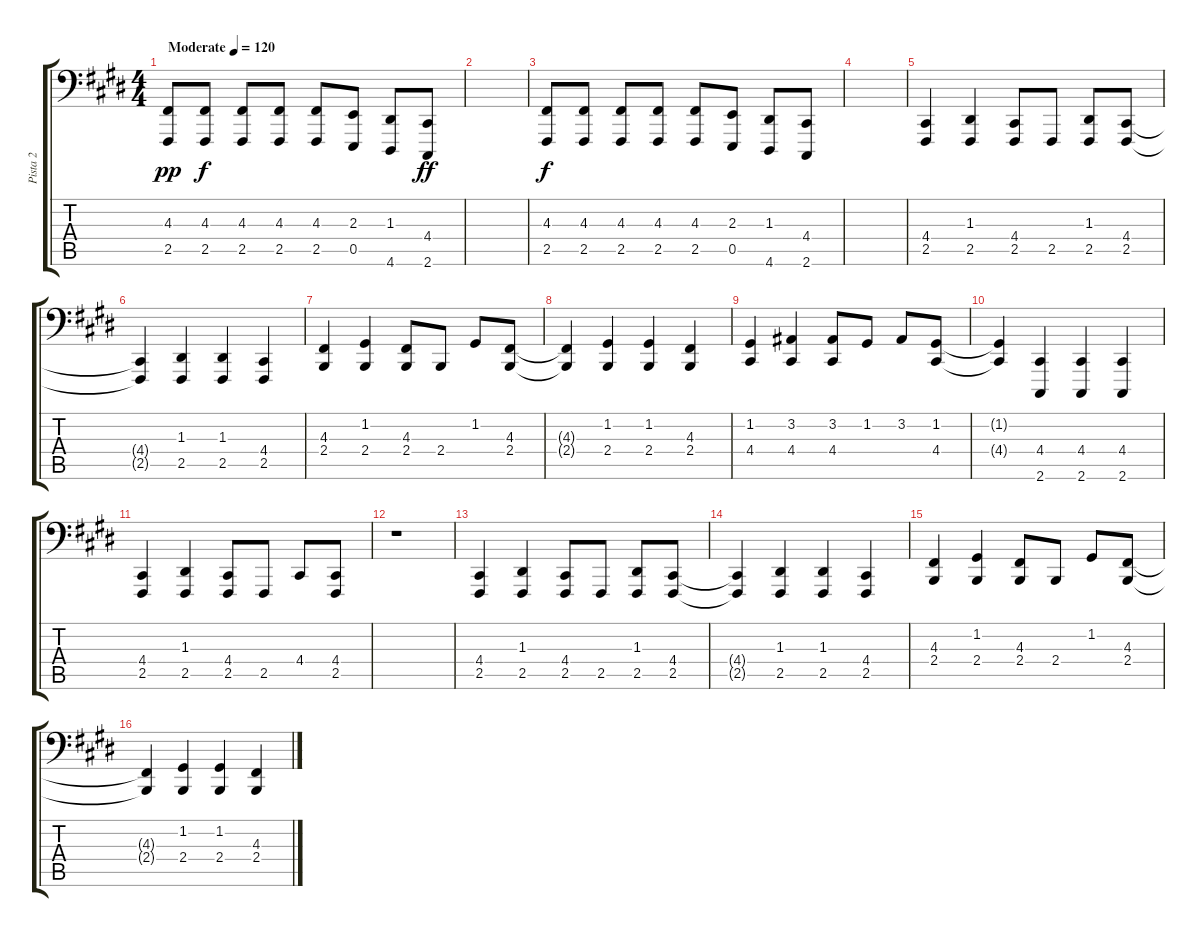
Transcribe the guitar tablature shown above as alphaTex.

\track ("Pista 2" "Pista 2") {mute instrument acousticgrandpiano}
\staff {score tabs}
\tuning (C3 G2 D2 A1 E1 B0) {hide}
\ts (4 4)
\tempo (120 "Moderate")
\clef f4
\ks e
(4.3 2.5).8{dy pp instrument acousticgrandpiano} (4.3 2.5).8{dy f} (4.3 2.5).8 (4.3 2.5).8 (4.3 2.5).8 (2.3 0.5).8 (1.3 4.6).8 (4.4 2.6).8{dy ff} |
|
(4.3 2.5).8{dy f} (4.3 2.5).8 (4.3 2.5).8 (4.3 2.5).8 (4.3 2.5).8 (2.3 0.5).8 (1.3 4.6).8 (4.4 2.6).8 |
|
(4.4 2.5).4 (1.3 2.5).4 (4.4 2.5).8 2.5.8 (1.3 2.5).8 (4.4 2.5).8 |
(4.4{t} 2.5{t}).4 (1.3 2.5).4 (1.3 2.5).4 (4.4 2.5).4 |
(4.3 2.4).4 (1.2 2.4).4 (4.3 2.4).8 2.4.8 1.2.8 (4.3 2.4).8 |
(4.3{t} 2.4{t}).4 (1.2 2.4).4 (1.2 2.4).4 (4.3 2.4).4 |
(1.2 4.4).4 (3.2 4.4).4 (3.2 4.4).8 1.2.8 3.2.8 (1.2 4.4).8 |
(1.2{t} 4.4{t}).4 (4.4 2.6).4 (4.4 2.6).4 (4.4 2.6).4 |
(4.4 2.5).4 (1.3 2.5).4 (4.4 2.5).8 2.5.8 4.4.8 (4.4 2.5).8 |
r.1 |
(4.4 2.5).4 (1.3 2.5).4 (4.4 2.5).8 2.5.8 (1.3 2.5).8 (4.4 2.5).8 |
(4.4{t} 2.5{t}).4 (1.3 2.5).4 (1.3 2.5).4 (4.4 2.5).4 |
(4.3 2.4).4 (1.2 2.4).4 (4.3 2.4).8 2.4.8 1.2.8 (4.3 2.4).8 |
(4.3{t} 2.4{t}).4 (1.2 2.4).4 (1.2 2.4).4 (4.3 2.4).4
